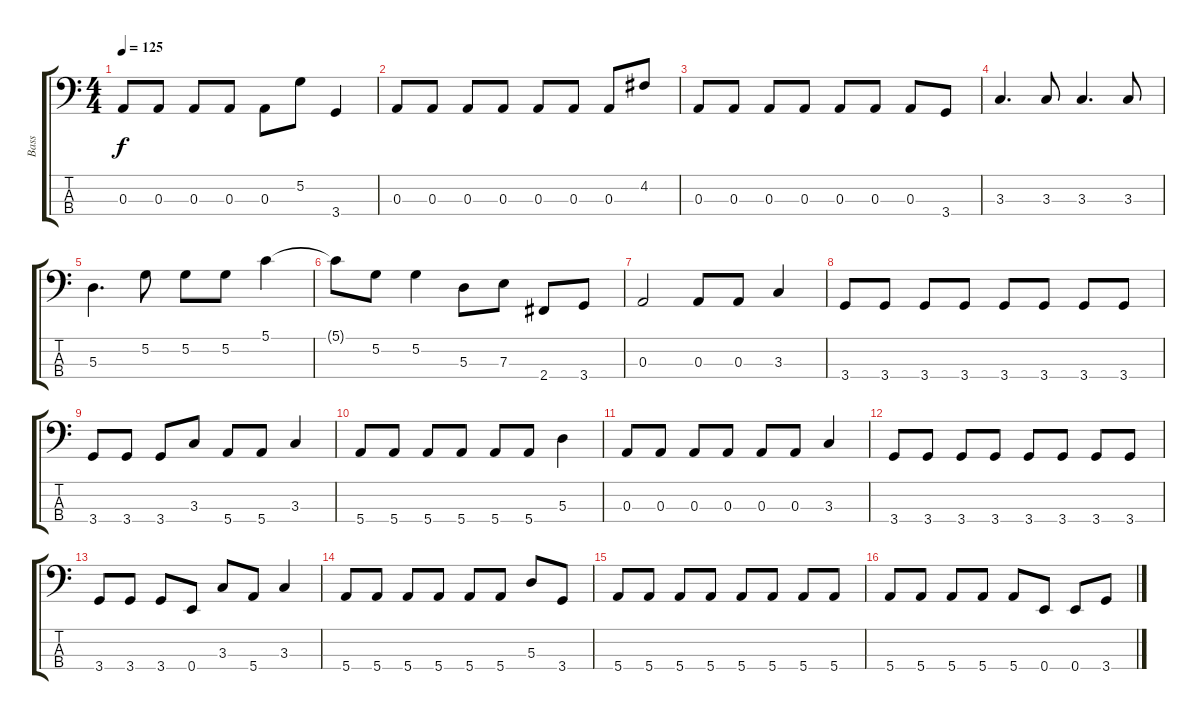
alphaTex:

\track ("Bass" "Bass") {instrument electricbasspick}
\staff {score tabs}
\tuning (G2 D2 A1 E1) {hide}
\ts (4 4)
\tempo 125
\clef f4
\ks c
0.3.8{dy f} 0.3.8 0.3.8 0.3.8 0.3.8 5.2.8 3.4.4 |
0.3.8 0.3.8 0.3.8 0.3.8 0.3.8 0.3.8 0.3.8 4.2.8 |
0.3.8 0.3.8 0.3.8 0.3.8 0.3.8 0.3.8 0.3.8 3.4.8 |
3.3.4{d} 3.3.8 3.3.4{d} 3.3.8 |
5.3.4{d} 5.2.8 5.2.8 5.2.8 5.1.4 |
5.1{t}.8 5.2.8 5.2.4 5.3.8 7.3.8 2.4.8 3.4.8 |
0.3.2 0.3.8 0.3.8 3.3.4 |
3.4.8 3.4.8 3.4.8 3.4.8 3.4.8 3.4.8 3.4.8 3.4.8 |
3.4.8 3.4.8 3.4.8 3.3.8 5.4.8 5.4.8 3.3.4 |
5.4.8 5.4.8 5.4.8 5.4.8 5.4.8 5.4.8 5.3.4 |
0.3.8 0.3.8 0.3.8 0.3.8 0.3.8 0.3.8 3.3.4 |
3.4.8 3.4.8 3.4.8 3.4.8 3.4.8 3.4.8 3.4.8 3.4.8 |
3.4.8 3.4.8 3.4.8 0.4.8 3.3.8 5.4.8 3.3.4 |
5.4.8 5.4.8 5.4.8 5.4.8 5.4.8 5.4.8 5.3.8 3.4.8 |
5.4.8 5.4.8 5.4.8 5.4.8 5.4.8 5.4.8 5.4.8 5.4.8 |
5.4.8 5.4.8 5.4.8 5.4.8 5.4.8 0.4.8 0.4.8 3.4.8
